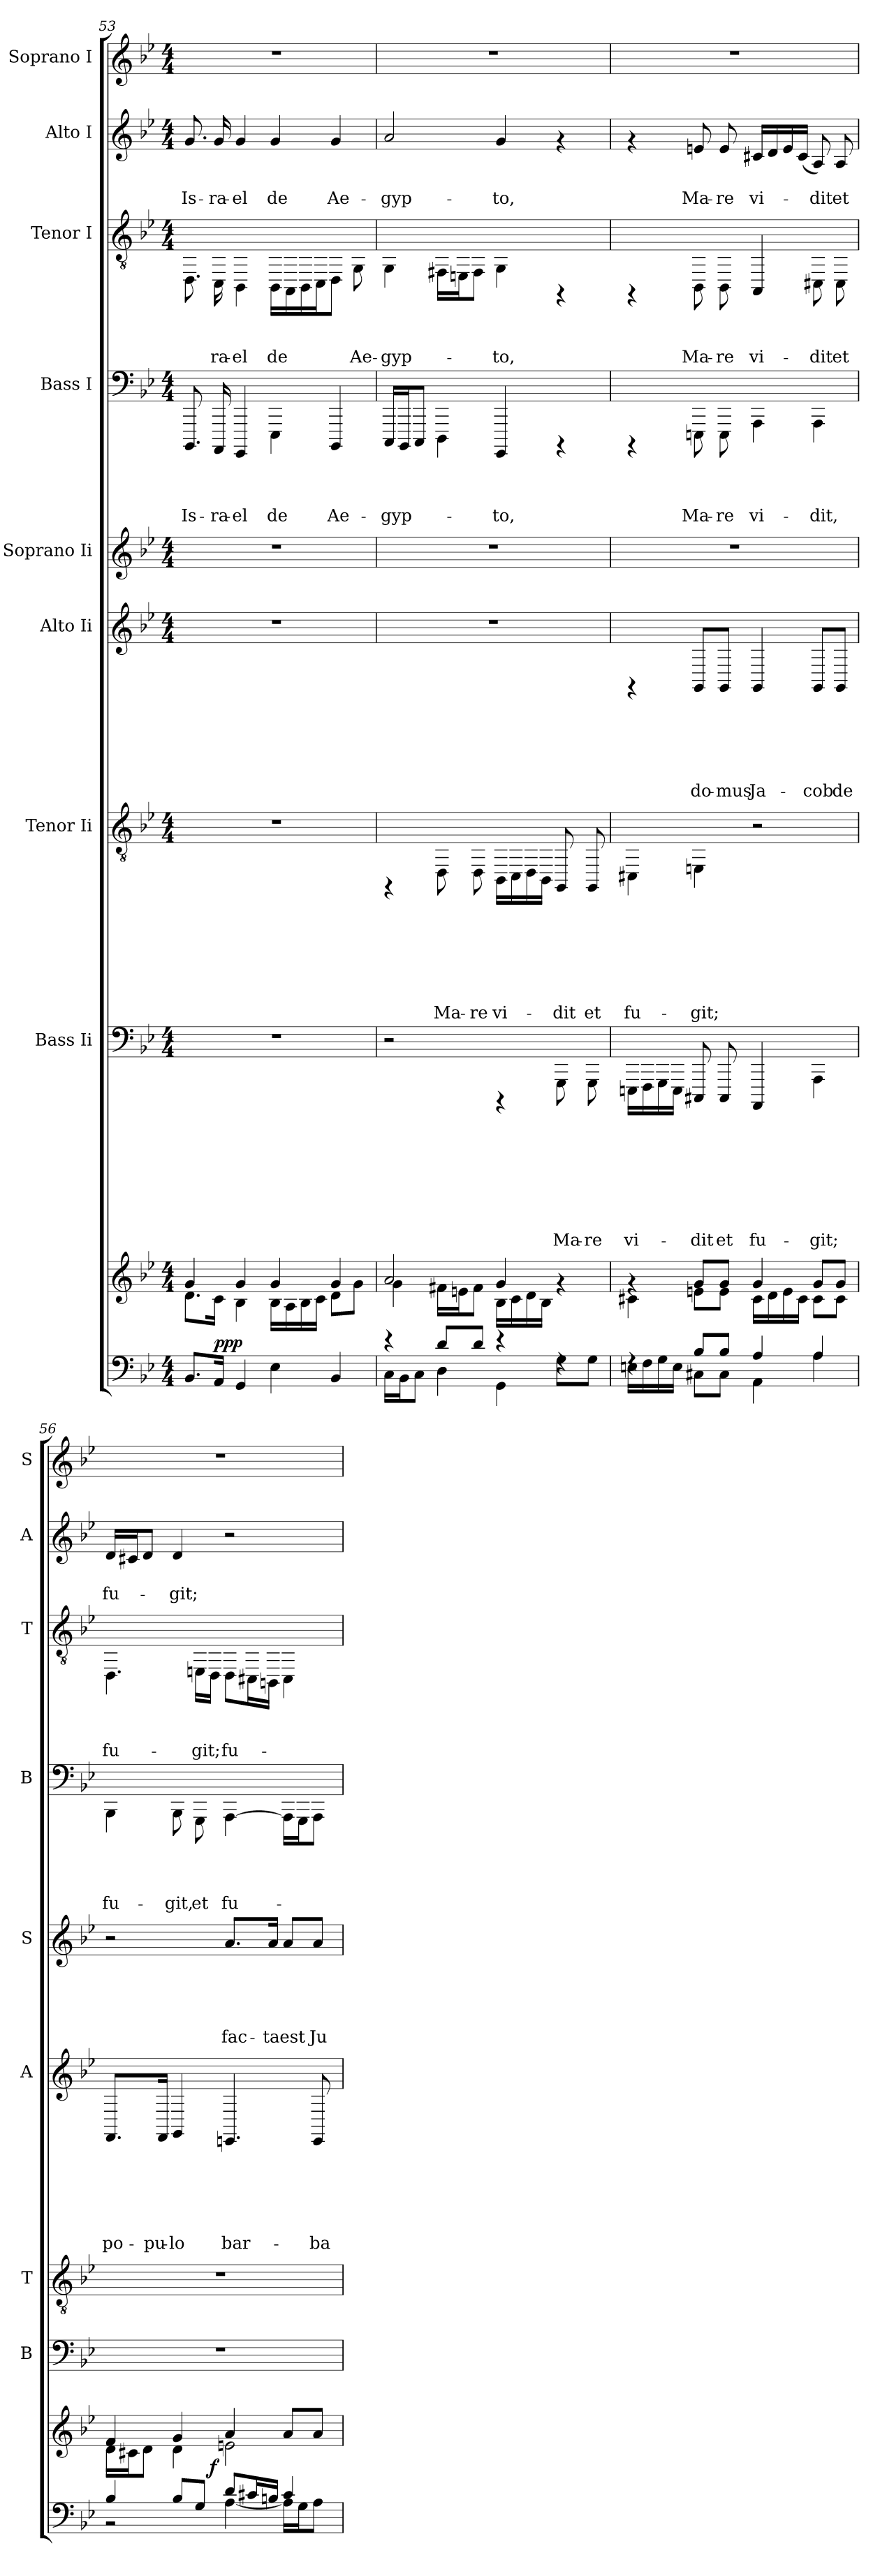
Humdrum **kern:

**kern	**kern	**dynam	**kern	**text	**text	**text	**text	**text	**text	**text	**text	**kern	**text	**text	**text	**text	**text	**text	**text	**kern	**text	**text	**text	**text	**text	**text	**kern	**text	**text	**text	**text	**text	**kern	**text	**text	**text	**text	**kern	**text	**text	**text	**kern	**text	**text	**kern
*part9	*part9	*part9	*part8	*part8	*part8	*part8	*part8	*part8	*part8	*part8	*part8	*part7	*part7	*part7	*part7	*part7	*part7	*part7	*part7	*part6	*part6	*part6	*part6	*part6	*part6	*part6	*part5	*part5	*part5	*part5	*part5	*part5	*part4	*part4	*part4	*part4	*part4	*part3	*part3	*part3	*part3	*part2	*part2	*part2	*part1
*staff10	*staff9	*staff9/10	*staff8	*staff8	*staff8	*staff8	*staff8	*staff8	*staff8	*staff8	*staff8	*staff7	*staff7	*staff7	*staff7	*staff7	*staff7	*staff7	*staff7	*staff6	*staff6	*staff6	*staff6	*staff6	*staff6	*staff6	*staff5	*staff5	*staff5	*staff5	*staff5	*staff5	*staff4	*staff4	*staff4	*staff4	*staff4	*staff3	*staff3	*staff3	*staff3	*staff2	*staff2	*staff2	*staff1
*	*	*	*I"Bass Ii	*	*	*	*	*	*	*	*	*I"Tenor Ii	*	*	*	*	*	*	*	*I"Alto Ii	*	*	*	*	*	*	*I"Soprano Ii	*	*	*	*	*	*I"Bass I	*	*	*	*	*I"Tenor I	*	*	*	*I"Alto I	*	*	*I"Soprano I
*	*	*	*I'B	*	*	*	*	*	*	*	*	*I'T	*	*	*	*	*	*	*	*I'A	*	*	*	*	*	*	*I'S	*	*	*	*	*	*I'B	*	*	*	*	*I'T	*	*	*	*I'A	*	*	*I'S
*clefF4	*clefG2	*	*clefF4	*	*	*	*	*	*	*	*	*clefGv2	*	*	*	*	*	*	*	*clefG2	*	*	*	*	*	*	*clefG2	*	*	*	*	*	*clefF4	*	*	*	*	*clefGv2	*	*	*	*clefG2	*	*	*clefG2
*k[b-e-]	*k[b-e-]	*	*k[b-e-]	*	*	*	*	*	*	*	*	*k[b-e-]	*	*	*	*	*	*	*	*k[b-e-]	*	*	*	*	*	*	*k[b-e-]	*	*	*	*	*	*k[b-e-]	*	*	*	*	*k[b-e-]	*	*	*	*k[b-e-]	*	*	*k[b-e-]
*B-:	*B-:	*	*B-:	*	*	*	*	*	*	*	*	*B-:	*	*	*	*	*	*	*	*B-:	*	*	*	*	*	*	*B-:	*	*	*	*	*	*B-:	*	*	*	*	*B-:	*	*	*	*B-:	*	*	*B-:
*M4/4	*M4/4	*	*M4/4	*	*	*	*	*	*	*	*	*M4/4	*	*	*	*	*	*	*	*M4/4	*	*	*	*	*	*	*M4/4	*	*	*	*	*	*M4/4	*	*	*	*	*M4/4	*	*	*	*M4/4	*	*	*M4/4
=53	=53	=53	=53	=53	=53	=53	=53	=53	=53	=53	=53	=53	=53	=53	=53	=53	=53	=53	=53	=53	=53	=53	=53	=53	=53	=53	=53	=53	=53	=53	=53	=53	=53	=53	=53	=53	=53	=53	=53	=53	=53	=53	=53	=53	=53
*	*^	*	*	*	*	*	*	*	*	*	*	*	*	*	*	*	*	*	*	*	*	*	*	*	*	*	*	*	*	*	*	*	*	*	*	*	*	*	*	*	*	*	*	*	*
!	!	!	!	!	!	!	!	!	!	!	!	!	!	!	!	!	!	!	!	!	!	!	!	!	!	!	!	!	!	!	!	!	!	!	!	!	!	!LO:LY:b	!	!	!	!	!	!	!LO:LY:b	!
8.BB-/L	4g/	8.d\L	.	1r	.	.	.	.	.	.	.	.	1r	.	.	.	.	.	.	.	1r	.	.	.	.	.	.	1r	.	.	.	.	.	8.BBBB-/	.	.	.	Is-	8.DD\	.	.	.	8.g/	.	Is-	1r
!	!	!	!LO:DY:a=2	!	!	!	!	!	!	!	!	!	!	!	!	!	!	!	!	!	!	!	!	!	!	!	!	!	!	!	!	!	!	!	!	!	!	!LO:LY:b	!	!	!	!LO:LY:b	!	!	!LO:LY:b	!
16AA/Jk	.	16c\Jk	ppp	.	.	.	.	.	.	.	.	.	.	.	.	.	.	.	.	.	.	.	.	.	.	.	.	.	.	.	.	.	.	16AAAA/	.	.	.	-ra-	16CC\	.	.	-ra-	16g/	.	-ra-	.
!	!	!	!	!	!	!	!	!	!	!	!	!	!	!	!	!	!	!	!	!	!	!	!	!	!	!	!	!	!	!	!	!	!	!	!	!	!	!LO:LY:b	!	!	!	!LO:LY:b	!	!	!LO:LY:b	!
4GG/	4g/	4B-\	.	.	.	.	.	.	.	.	.	.	.	.	.	.	.	.	.	.	.	.	.	.	.	.	.	.	.	.	.	.	.	4GGGG/	.	.	.	-el	4BBB-\	.	.	-el	4g/	.	-el	.
!	!	!	!	!	!	!	!	!	!	!	!	!	!	!	!	!	!	!	!	!	!	!	!	!	!	!	!	!	!	!	!	!	!	!	!	!	!	!LO:LY:b	!	!	!	!LO:LY:b	!	!	!LO:LY:b	!
4E-\	4g/	16B-\LL	.	.	.	.	.	.	.	.	.	.	.	.	.	.	.	.	.	.	.	.	.	.	.	.	.	.	.	.	.	.	.	4EEE-\	.	.	.	de	16BBB-\LL	.	.	de	4g/	.	de	.
.	.	16A\	.	.	.	.	.	.	.	.	.	.	.	.	.	.	.	.	.	.	.	.	.	.	.	.	.	.	.	.	.	.	.	.	.	.	.	.	16AAA\	.	.	.	.	.	.	.
.	.	16B-\	.	.	.	.	.	.	.	.	.	.	.	.	.	.	.	.	.	.	.	.	.	.	.	.	.	.	.	.	.	.	.	.	.	.	.	.	16BBB-\	.	.	.	.	.	.	.
.	.	16c\JJ	.	.	.	.	.	.	.	.	.	.	.	.	.	.	.	.	.	.	.	.	.	.	.	.	.	.	.	.	.	.	.	.	.	.	.	.	16CC\J	.	.	.	.	.	.	.
!	!	!	!	!	!	!	!	!	!	!	!	!	!	!	!	!	!	!	!	!	!	!	!	!	!	!	!	!	!	!	!	!	!	!	!	!	!	!LO:LY:b	!	!	!	!	!	!	!LO:LY:b	!
4BB-/	4g/	8d\L	.	.	.	.	.	.	.	.	.	.	.	.	.	.	.	.	.	.	.	.	.	.	.	.	.	.	.	.	.	.	.	4BBBB-/	.	.	.	Ae-	8DD\J	.	.	.	4g/	.	Ae-	.
!	!	!	!	!	!	!	!	!	!	!	!	!	!	!	!	!	!	!	!	!	!	!	!	!	!	!	!	!	!	!	!	!	!	!	!	!	!	!	!	!	!	!LO:LY:b	!	!	!	!
.	.	8g\J	.	.	.	.	.	.	.	.	.	.	.	.	.	.	.	.	.	.	.	.	.	.	.	.	.	.	.	.	.	.	.	.	.	.	.	.	8GG\	.	.	Ae-	.	.	.	.
=54	=54	=54	=54	=54	=54	=54	=54	=54	=54	=54	=54	=54	=54	=54	=54	=54	=54	=54	=54	=54	=54	=54	=54	=54	=54	=54	=54	=54	=54	=54	=54	=54	=54	=54	=54	=54	=54	=54	=54	=54	=54	=54	=54	=54	=54	=54
*^	*	*	*	*	*	*	*	*	*	*	*	*	*	*	*	*	*	*	*	*	*	*	*	*	*	*	*	*	*	*	*	*	*	*	*	*	*	*	*	*	*	*	*	*	*	*
!	!	!	!	!	!	!	!	!	!	!	!	!	!	!	!	!	!	!	!	!	!	!	!	!	!	!	!	!	!	!	!	!	!	!	!	!	!	!	!LO:LY:b	!	!	!	!LO:LY:b	!	!	!LO:LY:b	!
4r	16C\LL	2a/	4g\	.	2r	.	.	.	.	.	.	.	.	4rFFF	.	.	.	.	.	.	.	1r	.	.	.	.	.	.	1r	.	.	.	.	.	16CCC/LL	.	.	.	-gyp-	4GG\	.	.	-gyp-	2a/	.	-gyp-	1r
.	16BB-\J	.	.	.	.	.	.	.	.	.	.	.	.	.	.	.	.	.	.	.	.	.	.	.	.	.	.	.	.	.	.	.	.	.	16BBBB-/J	.	.	.	.	.	.	.	.	.	.	.	.
.	8C\J	.	.	.	.	.	.	.	.	.	.	.	.	.	.	.	.	.	.	.	.	.	.	.	.	.	.	.	.	.	.	.	.	.	8CCC/J	.	.	.	.	.	.	.	.	.	.	.	.
!	!	!	!	!	!	!	!	!	!	!	!	!	!	!	!	!	!	!	!	!	!LO:LY:b	!	!	!	!	!	!	!	!	!	!	!	!	!	!	!	!	!	!	!	!	!	!	!	!	!	!
8d/L	4D\	.	16f#X\LL	.	.	.	.	.	.	.	.	.	.	8DD\	.	.	.	.	.	.	Ma-	.	.	.	.	.	.	.	.	.	.	.	.	.	4DDD\	.	.	.	.	16FF#X\LL	.	.	.	.	.	.	.
.	.	.	16en\J	.	.	.	.	.	.	.	.	.	.	.	.	.	.	.	.	.	.	.	.	.	.	.	.	.	.	.	.	.	.	.	.	.	.	.	.	16EEn\J	.	.	.	.	.	.	.
!	!	!	!	!	!	!	!	!	!	!	!	!	!	!	!	!	!	!	!	!	!LO:LY:b	!	!	!	!	!	!	!	!	!	!	!	!	!	!	!	!	!	!	!	!	!	!	!	!	!	!
8d/J	.	.	8f#\J	.	.	.	.	.	.	.	.	.	.	8DD\	.	.	.	.	.	.	-re	.	.	.	.	.	.	.	.	.	.	.	.	.	.	.	.	.	.	8FF#\J	.	.	.	.	.	.	.
!	!	!	!	!	!	!	!	!	!	!	!	!	!	!	!	!	!	!	!	!	!LO:LY:b	!	!	!	!	!	!	!	!	!	!	!	!	!	!	!	!	!	!LO:LY:b	!	!	!	!LO:LY:b	!	!	!LO:LY:b	!
4r	4GG\	4g/	16B-\LL	.	4rAAAA	.	.	.	.	.	.	.	.	16BBB-\LL	.	.	.	.	.	.	vi-	.	.	.	.	.	.	.	.	.	.	.	.	.	4GGGG/	.	.	.	-to,	4GG\	.	.	-to,	4g/	.	-to,	.
.	.	.	16c\	.	.	.	.	.	.	.	.	.	.	16CC\	.	.	.	.	.	.	.	.	.	.	.	.	.	.	.	.	.	.	.	.	.	.	.	.	.	.	.	.	.	.	.	.	.
.	.	.	16d\	.	.	.	.	.	.	.	.	.	.	16DD\	.	.	.	.	.	.	.	.	.	.	.	.	.	.	.	.	.	.	.	.	.	.	.	.	.	.	.	.	.	.	.	.	.
.	.	.	16B-\JJ	.	.	.	.	.	.	.	.	.	.	16BBB-\JJ	.	.	.	.	.	.	.	.	.	.	.	.	.	.	.	.	.	.	.	.	.	.	.	.	.	.	.	.	.	.	.	.	.
!	!	!	!	!	!	!	!	!	!	!	!	!	!LO:LY:b	!	!	!	!	!	!	!	!LO:LY:b	!	!	!	!	!	!	!	!	!	!	!	!	!	!	!	!	!	!	!	!	!	!	!	!	!	!
4rF	8G\L	4rf	4ryy	.	8GGG\	.	.	.	.	.	.	.	Ma-	8GGG/	.	.	.	.	.	.	-dit	.	.	.	.	.	.	.	.	.	.	.	.	.	4rAAAA	.	.	.	.	4rFFF	.	.	.	4rf	.	.	.
!	!	!	!	!	!	!	!	!	!	!	!	!	!LO:LY:b	!	!	!	!	!	!	!	!LO:LY:b	!	!	!	!	!	!	!	!	!	!	!	!	!	!	!	!	!	!	!	!	!	!	!	!	!	!
.	8G\J	.	.	.	8GGG\	.	.	.	.	.	.	.	-re	8GGG/	.	.	.	.	.	.	et	.	.	.	.	.	.	.	.	.	.	.	.	.	.	.	.	.	.	.	.	.	.	.	.	.	.
=55	=55	=55	=55	=55	=55	=55	=55	=55	=55	=55	=55	=55	=55	=55	=55	=55	=55	=55	=55	=55	=55	=55	=55	=55	=55	=55	=55	=55	=55	=55	=55	=55	=55	=55	=55	=55	=55	=55	=55	=55	=55	=55	=55	=55	=55	=55	=55
!	!	!	!	!	!	!	!	!	!	!	!	!	!LO:LY:b	!	!	!	!	!	!	!	!LO:LY:b	!	!	!	!	!	!	!	!	!	!	!	!	!	!	!	!	!	!	!	!	!	!	!	!	!	!
4rF	16En\LL	4rg	4c#X\	.	16EEEn\LL	.	.	.	.	.	.	.	vi-	4CC#X\	.	.	.	.	.	.	fu-	4rFF	.	.	.	.	.	.	1r	.	.	.	.	.	4rAAAA	.	.	.	.	4rFFF	.	.	.	4rf	.	.	1r
.	16F\	.	.	.	16FFF\	.	.	.	.	.	.	.	.	.	.	.	.	.	.	.	.	.	.	.	.	.	.	.	.	.	.	.	.	.	.	.	.	.	.	.	.	.	.	.	.	.	.
.	16G\	.	.	.	16GGG\	.	.	.	.	.	.	.	.	.	.	.	.	.	.	.	.	.	.	.	.	.	.	.	.	.	.	.	.	.	.	.	.	.	.	.	.	.	.	.	.	.	.
.	16E\JJ	.	.	.	16EEE\JJ	.	.	.	.	.	.	.	.	.	.	.	.	.	.	.	.	.	.	.	.	.	.	.	.	.	.	.	.	.	.	.	.	.	.	.	.	.	.	.	.	.	.
!	!	!	!	!	!	!	!	!	!	!	!	!	!LO:LY:b	!	!	!	!	!	!	!	!LO:LY:b	!	!	!	!	!	!	!LO:LY:b	!	!	!	!	!	!	!	!	!	!	!LO:LY:b	!	!	!	!LO:LY:b	!	!	!LO:LY:b	!
8B-/L	8C#X\L	8g/L	8en\L	.	8CCC#X/	.	.	.	.	.	.	.	-dit	4EEn\	.	.	.	.	.	.	-git;	8GG/L	.	.	.	.	.	do-	.	.	.	.	.	.	8EEEn\	.	.	.	Ma-	8BBB-\	.	.	Ma-	8en/	.	Ma-	.
!	!	!	!	!	!	!	!	!	!	!	!	!	!LO:LY:b	!	!	!	!	!	!	!	!	!	!	!	!	!	!	!LO:LY:b	!	!	!	!	!	!	!	!	!	!	!LO:LY:b	!	!	!	!LO:LY:b	!	!	!LO:LY:b	!
8B-/J	8C#\J	8g/J	8e\J	.	8CCC#/	.	.	.	.	.	.	.	et	.	.	.	.	.	.	.	.	8GG/J	.	.	.	.	.	-mus	.	.	.	.	.	.	8EEE\	.	.	.	-re	8BBB-\	.	.	-re	8e/	.	-re	.
!	!	!	!	!	!	!	!	!	!	!	!	!	!LO:LY:b	!	!	!	!	!	!	!	!	!	!	!	!	!	!	!LO:LY:b	!	!	!	!	!	!	!	!	!	!	!LO:LY:b	!	!	!	!LO:LY:b	!	!	!LO:LY:b	!
4A/	4AA\	4g/	16c#\LL	.	4AAAA/	.	.	.	.	.	.	.	fu-	2r	.	.	.	.	.	.	.	4GG/	.	.	.	.	.	Ja-	.	.	.	.	.	.	4AAA\	.	.	.	vi-	4AAA/	.	.	vi-	16c#X/LL	.	vi-	.
.	.	.	16d\	.	.	.	.	.	.	.	.	.	.	.	.	.	.	.	.	.	.	.	.	.	.	.	.	.	.	.	.	.	.	.	.	.	.	.	.	.	.	.	.	16d/	.	.	.
.	.	.	16e\	.	.	.	.	.	.	.	.	.	.	.	.	.	.	.	.	.	.	.	.	.	.	.	.	.	.	.	.	.	.	.	.	.	.	.	.	.	.	.	.	16e/	.	.	.
.	.	.	16c#\JJ	.	.	.	.	.	.	.	.	.	.	.	.	.	.	.	.	.	.	.	.	.	.	.	.	.	.	.	.	.	.	.	.	.	.	.	.	.	.	.	.	(<16c#/JJ	.	.	.
!	!	!	!	!	!	!	!	!	!	!	!	!	!LO:LY:b	!	!	!	!	!	!	!	!	!	!	!	!	!	!	!LO:LY:b	!	!	!	!	!	!	!	!	!	!	!LO:LY:b	!	!	!	!LO:LY:b	!	!	!LO:LY:b	!
4A/	4A\	8g/L	8c#\L	.	4AAA\	.	.	.	.	.	.	.	-git;	.	.	.	.	.	.	.	.	8GG/L	.	.	.	.	.	-cob	.	.	.	.	.	.	4AAA\	.	.	.	-dit,	8CC#X\	.	.	-dit	8A/)	.	-dit	.
!	!	!	!	!	!	!	!	!	!	!	!	!	!	!	!	!	!	!	!	!	!	!	!	!	!	!	!	!LO:LY:b	!	!	!	!	!	!	!	!	!	!	!	!	!	!	!LO:LY:b	!	!	!LO:LY:b	!
.	.	8g/J	8c#\J	.	.	.	.	.	.	.	.	.	.	.	.	.	.	.	.	.	.	8GG/J	.	.	.	.	.	de	.	.	.	.	.	.	.	.	.	.	.	8CC#\	.	.	et	8A/	.	et	.
!!LO:PB:g=z
=56	=56	=56	=56	=56	=56	=56	=56	=56	=56	=56	=56	=56	=56	=56	=56	=56	=56	=56	=56	=56	=56	=56	=56	=56	=56	=56	=56	=56	=56	=56	=56	=56	=56	=56	=56	=56	=56	=56	=56	=56	=56	=56	=56	=56	=56	=56	=56
!	!	!	!	!	!	!	!	!	!	!	!	!	!	!	!	!	!	!	!	!	!	!	!	!	!	!	!	!LO:LY:b	!	!	!	!	!	!	!	!	!	!	!LO:LY:b	!	!	!	!LO:LY:b	!	!	!LO:LY:b	!
*	*^	*	*	*	*	*	*	*	*	*	*	*	*	*	*	*	*	*	*	*	*	*	*	*	*	*	*	*	*	*	*	*	*	*	*	*	*	*	*	*	*	*	*	*	*	*	*
4B-/	2r	4..ryy	4f/	16d\LL	.	1r	.	.	.	.	.	.	.	.	1r	.	.	.	.	.	.	.	8.FF/L	.	.	.	.	.	po-	2r	.	.	.	.	.	4BBB-\	.	.	.	fu-	4.DD\	.	.	fu-	16d/LL	.	fu-	1r
.	.	.	.	16c#X\J	.	.	.	.	.	.	.	.	.	.	.	.	.	.	.	.	.	.	.	.	.	.	.	.	.	.	.	.	.	.	.	.	.	.	.	.	.	.	.	.	16c#X/J	.	.	.
.	.	.	.	8d\J	.	.	.	.	.	.	.	.	.	.	.	.	.	.	.	.	.	.	.	.	.	.	.	.	.	.	.	.	.	.	.	.	.	.	.	.	.	.	.	.	8d/J	.	.	.
!	!	!	!	!	!	!	!	!	!	!	!	!	!	!	!	!	!	!	!	!	!	!	!	!	!	!	!	!	!LO:LY:b	!	!	!	!	!	!	!	!	!	!	!	!	!	!	!	!	!	!	!
.	.	.	.	.	.	.	.	.	.	.	.	.	.	.	.	.	.	.	.	.	.	.	16FF/Jk	.	.	.	.	.	-pu-	.	.	.	.	.	.	.	.	.	.	.	.	.	.	.	.	.	.	.
!	!	!	!	!	!	!	!	!	!	!	!	!	!	!	!	!	!	!	!	!	!	!	!	!	!	!	!	!	!LO:LY:b	!	!	!	!	!	!	!	!	!	!	!LO:LY:b	!	!	!	!	!	!	!LO:LY:b	!
8B-/L	.	.	4g/	4d\	.	.	.	.	.	.	.	.	.	.	.	.	.	.	.	.	.	.	4GG/	.	.	.	.	.	-lo	.	.	.	.	.	.	8BBB-\	.	.	.	-git,	.	.	.	.	4d/	.	-git;	.
!	!	!	!	!	!	!	!	!	!	!	!	!	!	!	!	!	!	!	!	!	!	!	!	!	!	!	!	!	!	!	!	!	!	!	!	!	!	!	!	!LO:LY:b	!	!	!	!LO:LY:b	!	!	!	!
8G/J	.	.	.	.	.	.	.	.	.	.	.	.	.	.	.	.	.	.	.	.	.	.	.	.	.	.	.	.	.	.	.	.	.	.	.	8GGG\	.	.	.	et	16EEn\LL	.	.	-git;	.	.	.	.
!	!	!	!	!	!LO:DY:a=2	!	!	!	!	!	!	!	!	!	!	!	!	!	!	!	!	!	!	!	!	!	!	!	!	!	!	!	!	!	!	!	!	!	!	!	!	!	!	!	!	!	!	!
.	.	2ryy	.	.	f	.	.	.	.	.	.	.	.	.	.	.	.	.	.	.	.	.	.	.	.	.	.	.	.	.	.	.	.	.	.	.	.	.	.	.	16DD\JJ	.	.	.	.	.	.	.
!	!	!	!	!	!	!	!	!	!	!	!	!	!	!	!	!	!	!	!	!	!	!	!	!	!	!	!	!	!LO:LY:b	!	!	!	!	!	!LO:LY:b	!	!	!	!	!LO:LY:b	!	!	!	!LO:LY:b	!	!	!	!
8d/L	[<4A\	.	4a/	2en\	.	.	.	.	.	.	.	.	.	.	.	.	.	.	.	.	.	.	4.EEn/	.	.	.	.	.	bar-	8.a/L	.	.	.	.	fac-	[>4AAA\	.	.	.	fu-	8DD\L	.	.	fu-	2r	.	.	.
16c#X/L	.	.	.	.	.	.	.	.	.	.	.	.	.	.	.	.	.	.	.	.	.	.	.	.	.	.	.	.	.	.	.	.	.	.	.	.	.	.	.	.	16CC#X\L	.	.	.	.	.	.	.
!	!	!	!	!	!	!	!	!	!	!	!	!	!	!	!	!	!	!	!	!	!	!	!	!	!	!	!	!	!	!	!	!	!	!	!LO:LY:b	!	!	!	!	!	!	!	!	!	!	!	!	!
16Bn/JJ	.	.	.	.	.	.	.	.	.	.	.	.	.	.	.	.	.	.	.	.	.	.	.	.	.	.	.	.	.	16a/Jk	.	.	.	.	-ta	.	.	.	.	.	16BBBn\JJ	.	.	.	.	.	.	.
!	!	!	!	!	!	!	!	!	!	!	!	!	!	!	!	!	!	!	!	!	!	!	!	!	!	!	!	!	!	!	!	!	!	!	!LO:LY:b	!	!	!	!	!	!	!	!	!	!	!	!	!
4c#/	16A\LL]	.	8a/L	.	.	.	.	.	.	.	.	.	.	.	.	.	.	.	.	.	.	.	.	.	.	.	.	.	.	8a/L	.	.	.	.	est	16AAA\LL]	.	.	.	.	4CC#\	.	.	.	.	.	.	.
.	16G\J	.	.	.	.	.	.	.	.	.	.	.	.	.	.	.	.	.	.	.	.	.	.	.	.	.	.	.	.	.	.	.	.	.	.	16GGG\J	.	.	.	.	.	.	.	.	.	.	.	.
!	!	!	!	!	!	!	!	!	!	!	!	!	!	!	!	!	!	!	!	!	!	!	!	!	!	!	!	!	!LO:LY:b	!	!	!	!	!	!LO:LY:b	!	!	!	!	!	!	!	!	!	!	!	!	!
.	8A\J	.	8a/J	.	.	.	.	.	.	.	.	.	.	.	.	.	.	.	.	.	.	.	8EE/	.	.	.	.	.	-ba-	8a/J	.	.	.	.	Ju-	8AAA\J	.	.	.	.	.	.	.	.	.	.	.	.
.	.	16ryy	.	.	.	.	.	.	.	.	.	.	.	.	.	.	.	.	.	.	.	.	.	.	.	.	.	.	.	.	.	.	.	.	.	.	.	.	.	.	.	.	.	.	.	.	.	.
*v	*v	*v	*	*	*	*	*	*	*	*	*	*	*	*	*	*	*	*	*	*	*	*	*	*	*	*	*	*	*	*	*	*	*	*	*	*	*	*	*	*	*	*	*	*	*	*	*	*
*	*v	*v	*	*	*	*	*	*	*	*	*	*	*	*	*	*	*	*	*	*	*	*	*	*	*	*	*	*	*	*	*	*	*	*	*	*	*	*	*	*	*	*	*	*	*	*
=	=	=	=	=	=	=	=	=	=	=	=	=	=	=	=	=	=	=	=	=	=	=	=	=	=	=	=	=	=	=	=	=	=	=	=	=	=	=	=	=	=	=	=	=	=
*-	*-	*-	*-	*-	*-	*-	*-	*-	*-	*-	*-	*-	*-	*-	*-	*-	*-	*-	*-	*-	*-	*-	*-	*-	*-	*-	*-	*-	*-	*-	*-	*-	*-	*-	*-	*-	*-	*-	*-	*-	*-	*-	*-	*-	*-
